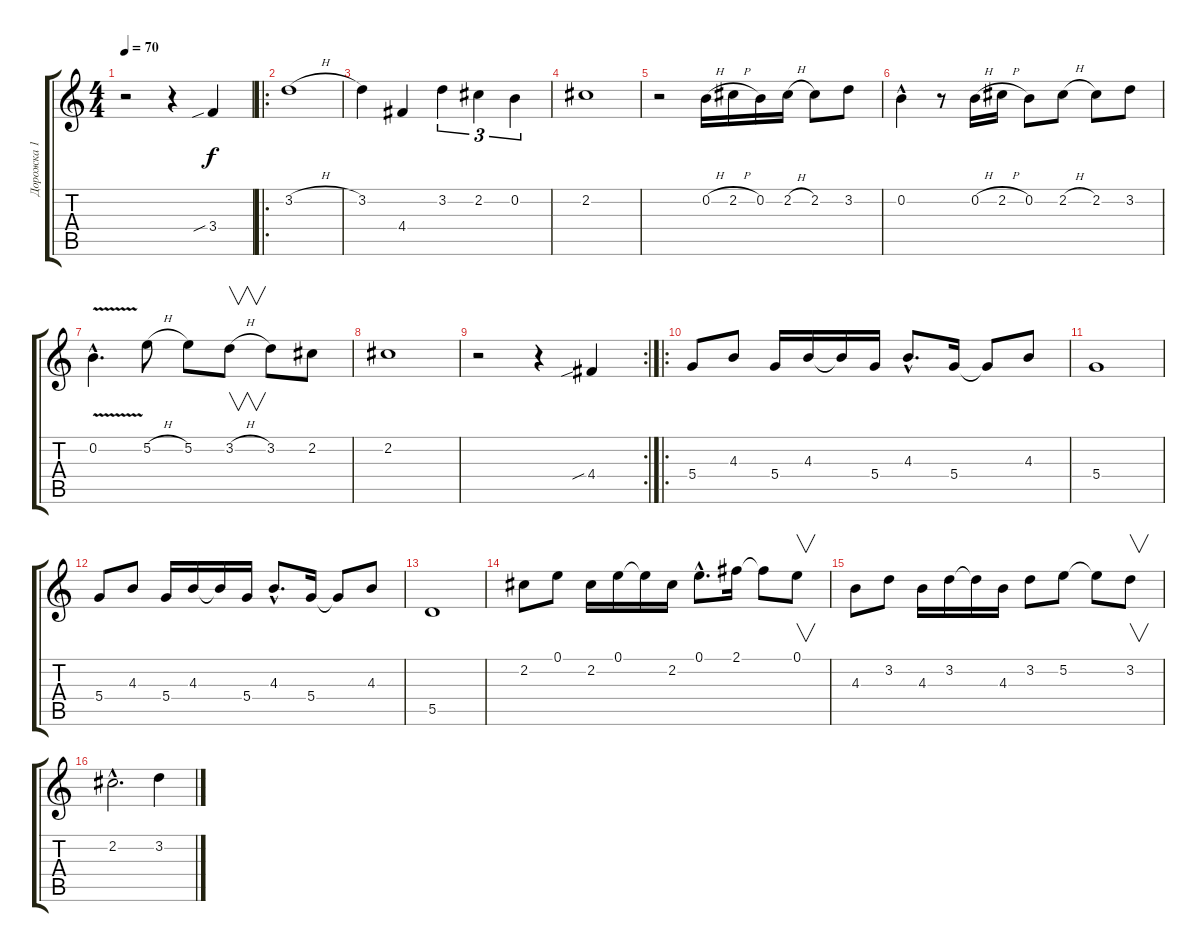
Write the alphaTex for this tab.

\track ("Дорожка 1" "Дорожка 1") {instrument acousticguitarnylon}
\staff {score tabs}
\tuning (E4 B3 G3 D3 A2 E2) {hide}
\ts (4 4)
\tempo 70
\clef g2
\ks c
r.2{dy f instrument acousticguitarnylon} r.4 3.4{sib}.4 |
\ro
3.2{h}.1 |
3.2.4 4.4.4 3.2.4{tu (3 2)} 2.2.4{tu (3 2)} 0.2.4{tu (3 2)} |
2.2.1 |
r.2 0.2{h}.16 2.2{h}.16 0.2.16 2.2{h}.16 2.2.8 3.2.8 |
0.2{hac}.4 r.8 0.2{h}.16 2.2{h}.16 0.2.8 2.2{h}.8 2.2.8 3.2.8 |
0.2{v hac}.4{d} 5.2{h}.8 5.2.8 3.2{h}.8{v} 3.2.8 2.2.8 |
2.2.1 |
\rc 2
r.2 r.4 4.4{sib}.4 |
\ro
5.4.8 4.3.8 5.4.16 4.3.16 4.3{t}.16 5.4.16 4.3{hac}.8{d} 5.4.16 5.4{t}.8 4.3.8 |
5.4.1 |
5.4.8 4.3.8 5.4.16 4.3.16 4.3{t}.16 5.4.16 4.3{hac}.8{d} 5.4.16 5.4{t}.8 4.3.8 |
5.5.1 |
2.2.8 0.1.8 2.2.16 0.1.16 0.1{t}.16 2.2.16 0.1{hac}.8{d} 2.1.16 2.1{t}.8 0.1.8{v} |
4.3.8 3.2.8 4.3.16 3.2.16 3.2{t}.16 4.3.16 3.2.8 5.2.8 5.2{t}.8 3.2.8{v} |
2.2{hac}.2{d} 3.2.4
